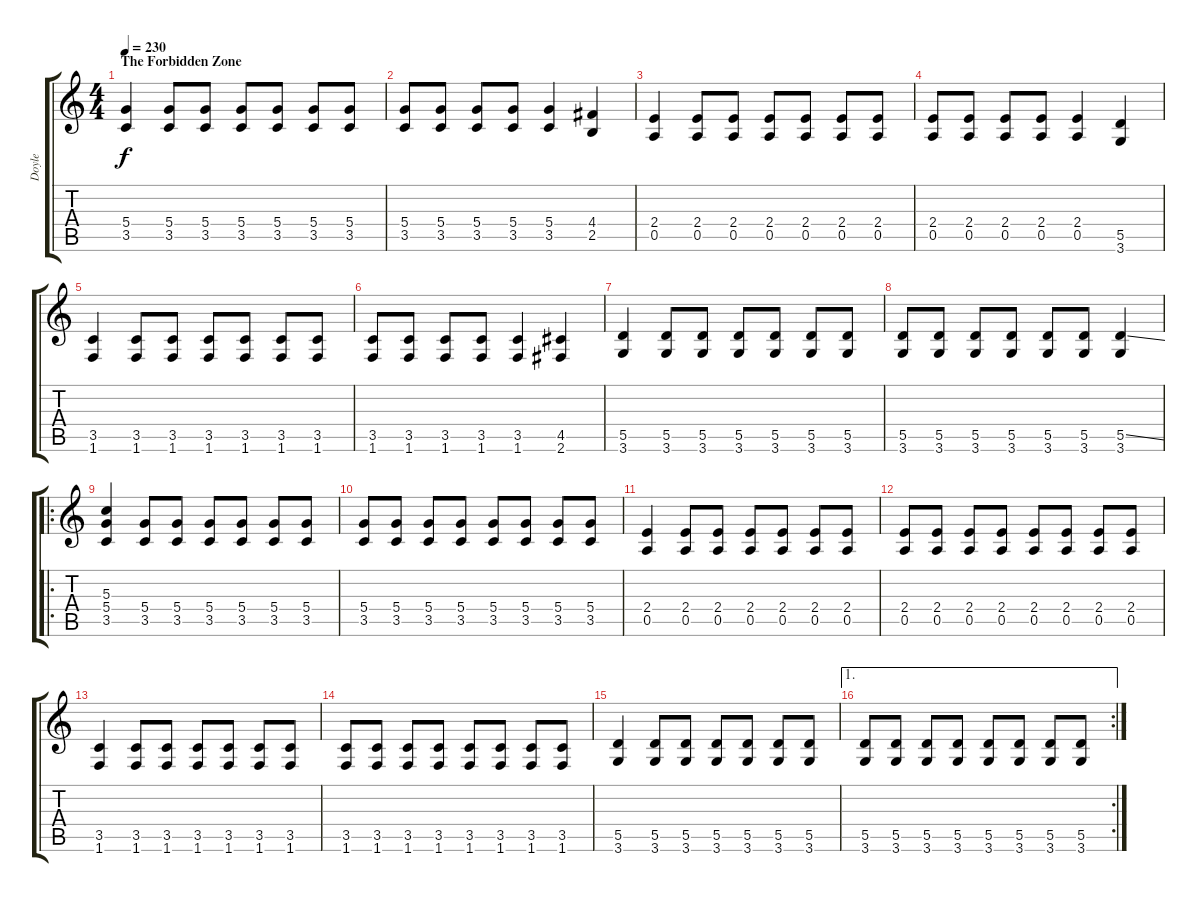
\track ("Doyle" "Doyle") {instrument distortionguitar}
\staff {score tabs}
\tuning (E4 B3 G3 D3 A2 E2) {hide}
\ts (4 4)
\section ("" "The Forbidden Zone")
\tempo 230
\clef g2
\ks c
(5.4 3.5).4{dy f instrument distortionguitar} (5.4 3.5).8 (5.4 3.5).8 (5.4 3.5).8 (5.4 3.5).8 (5.4 3.5).8 (5.4 3.5).8 |
(5.4 3.5).8 (5.4 3.5).8 (5.4 3.5).8 (5.4 3.5).8 (5.4 3.5).4 (4.4 2.5).4 |
(2.4 0.5).4 (2.4 0.5).8 (2.4 0.5).8 (2.4 0.5).8 (2.4 0.5).8 (2.4 0.5).8 (2.4 0.5).8 |
(2.4 0.5).8 (2.4 0.5).8 (2.4 0.5).8 (2.4 0.5).8 (2.4 0.5).4 (5.5 3.6).4 |
(3.5 1.6).4 (3.5 1.6).8 (3.5 1.6).8 (3.5 1.6).8 (3.5 1.6).8 (3.5 1.6).8 (3.5 1.6).8 |
(3.5 1.6).8 (3.5 1.6).8 (3.5 1.6).8 (3.5 1.6).8 (3.5 1.6).4 (4.5 2.6).4 |
(5.5 3.6).4 (5.5 3.6).8 (5.5 3.6).8 (5.5 3.6).8 (5.5 3.6).8 (5.5 3.6).8 (5.5 3.6).8 |
(5.5 3.6).8 (5.5 3.6).8 (5.5 3.6).8 (5.5 3.6).8 (5.5 3.6).8 (5.5 3.6).8 (5.5{ss} 3.6).4 |
\ro
(5.3 5.4 3.5).4 (5.4 3.5).8 (5.4 3.5).8 (5.4 3.5).8 (5.4 3.5).8 (5.4 3.5).8 (5.4 3.5).8 |
(5.4 3.5).8 (5.4 3.5).8 (5.4 3.5).8 (5.4 3.5).8 (5.4 3.5).8 (5.4 3.5).8 (5.4 3.5).8 (5.4 3.5).8 |
(2.4 0.5).4 (2.4 0.5).8 (2.4 0.5).8 (2.4 0.5).8 (2.4 0.5).8 (2.4 0.5).8 (2.4 0.5).8 |
(2.4 0.5).8 (2.4 0.5).8 (2.4 0.5).8 (2.4 0.5).8 (2.4 0.5).8 (2.4 0.5).8 (2.4 0.5).8 (2.4 0.5).8 |
(3.5 1.6).4 (3.5 1.6).8 (3.5 1.6).8 (3.5 1.6).8 (3.5 1.6).8 (3.5 1.6).8 (3.5 1.6).8 |
(3.5 1.6).8 (3.5 1.6).8 (3.5 1.6).8 (3.5 1.6).8 (3.5 1.6).8 (3.5 1.6).8 (3.5 1.6).8 (3.5 1.6).8 |
(5.5 3.6).4 (5.5 3.6).8 (5.5 3.6).8 (5.5 3.6).8 (5.5 3.6).8 (5.5 3.6).8 (5.5 3.6).8 |
\ae 1
\rc 2
(5.5 3.6).8 (5.5 3.6).8 (5.5 3.6).8 (5.5 3.6).8 (5.5 3.6).8 (5.5 3.6).8 (5.5 3.6).8 (5.5 3.6).8
